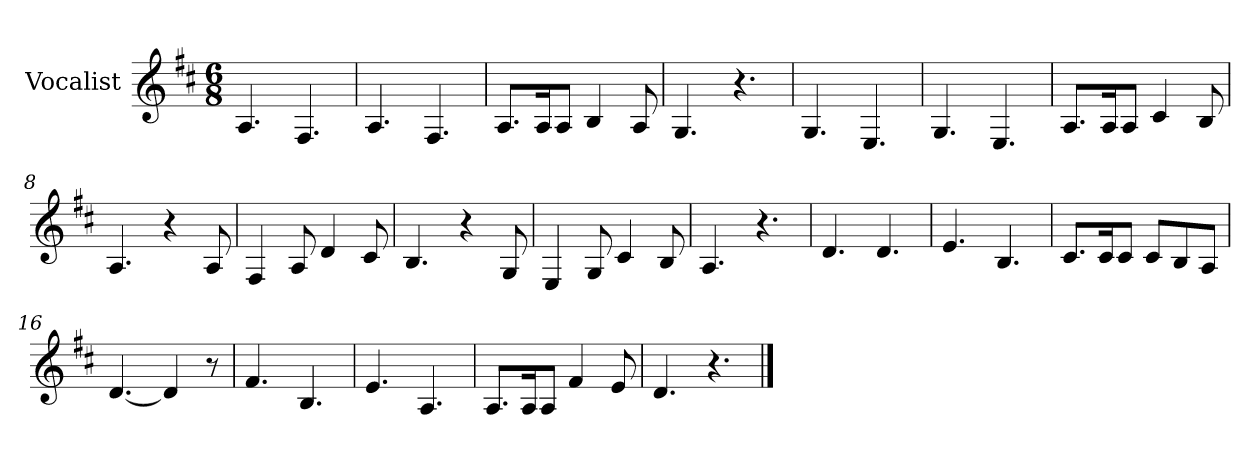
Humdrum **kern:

**kern
*part1
*staff1
*I"Vocalist
*k[f#c#]
*D:
*M6/8
=1
4.A
4.F#
=2
4.A
4.F#
=3
8.AL
16AK
8AJ
4B
8A
=4
4.G
4.r
=5
4.G
4.E
=6
4.G
4.E
=7
8.AL
16AK
8AJ
4c#
8B
=8
4.A
4r
8A
=9
4F#
8A
4d
8c#
=10
4.B
4r
8G
=11
4E
8G
4c#
8B
=12
4.A
4.r
=13
4.d
4.d
=14
4.e
4.B
=15
8.c#L
16c#K
8c#J
8c#L
8B
8AJ
=16
[4.d
4d]
8r
=17
4.f#
4.B
=18
4.e
4.A
=19
8.AL
16AK
8AJ
4f#
8e
=20
4.d
4.r
==
*-
